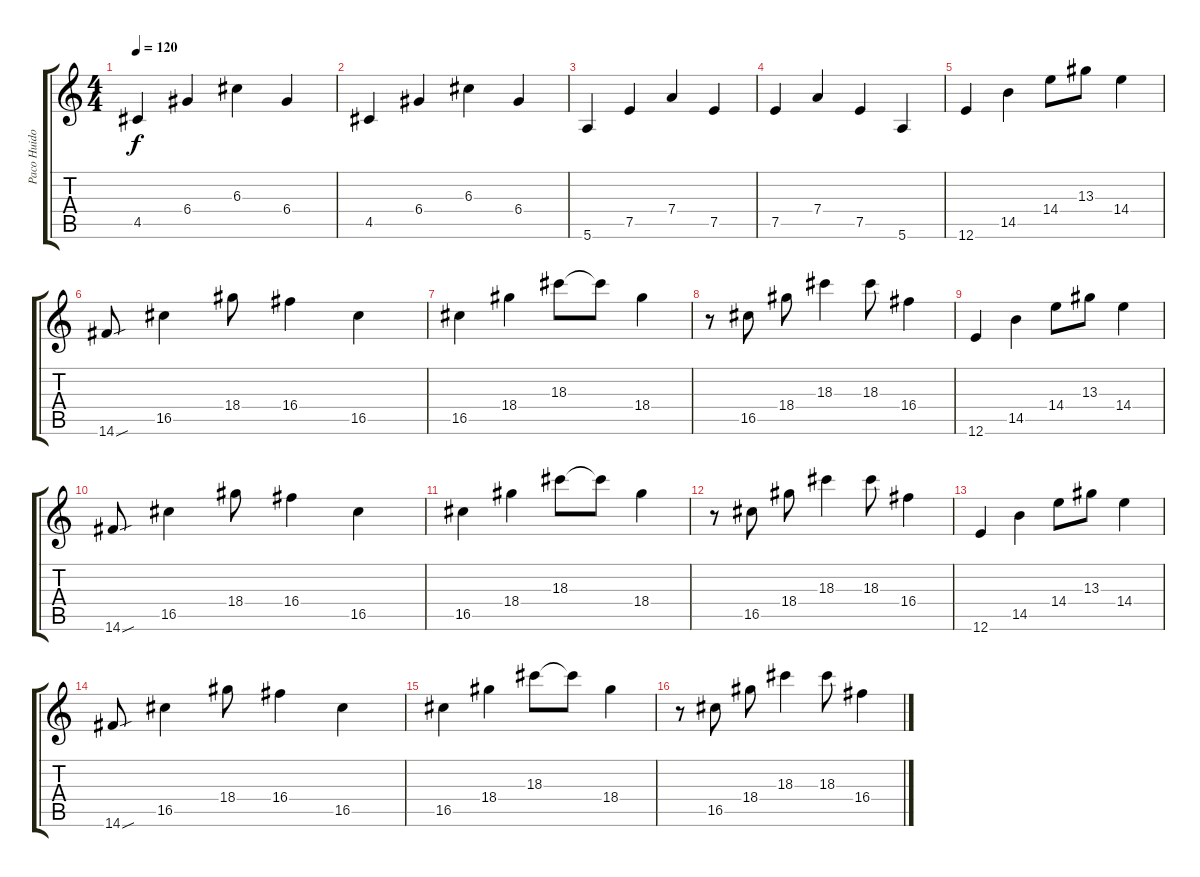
\track ("Paco Huidobro" "Paco Huido") {instrument electricguitarjazz}
\staff {score tabs}
\tuning (E4 B3 G3 D3 A2 E2) {hide}
\ts (4 4)
\tempo 120
\clef g2
\ks c
4.5.4{dy f} 6.4.4 6.3.4 6.4.4 |
4.5.4 6.4.4 6.3.4 6.4.4 |
5.6.4 7.5.4 7.4.4 7.5.4 |
7.5.4 7.4.4 7.5.4 5.6.4 |
12.6.4 14.5.4 14.4.8 13.3.8 14.4.4 |
14.6{sou}.8 16.5.4 18.4.8 16.4.4 16.5.4 |
16.5.4 18.4.4 18.3.8 18.3{t}.8 18.4.4 |
r.8 16.5.8 18.4.8 18.3.4 18.3.8 16.4.4 |
12.6.4 14.5.4 14.4.8 13.3.8 14.4.4 |
14.6{sou}.8 16.5.4 18.4.8 16.4.4 16.5.4 |
16.5.4 18.4.4 18.3.8 18.3{t}.8 18.4.4 |
r.8 16.5.8 18.4.8 18.3.4 18.3.8 16.4.4 |
12.6.4 14.5.4 14.4.8 13.3.8 14.4.4 |
14.6{sou}.8 16.5.4 18.4.8 16.4.4 16.5.4 |
16.5.4 18.4.4 18.3.8 18.3{t}.8 18.4.4 |
r.8 16.5.8 18.4.8 18.3.4 18.3.8 16.4.4
